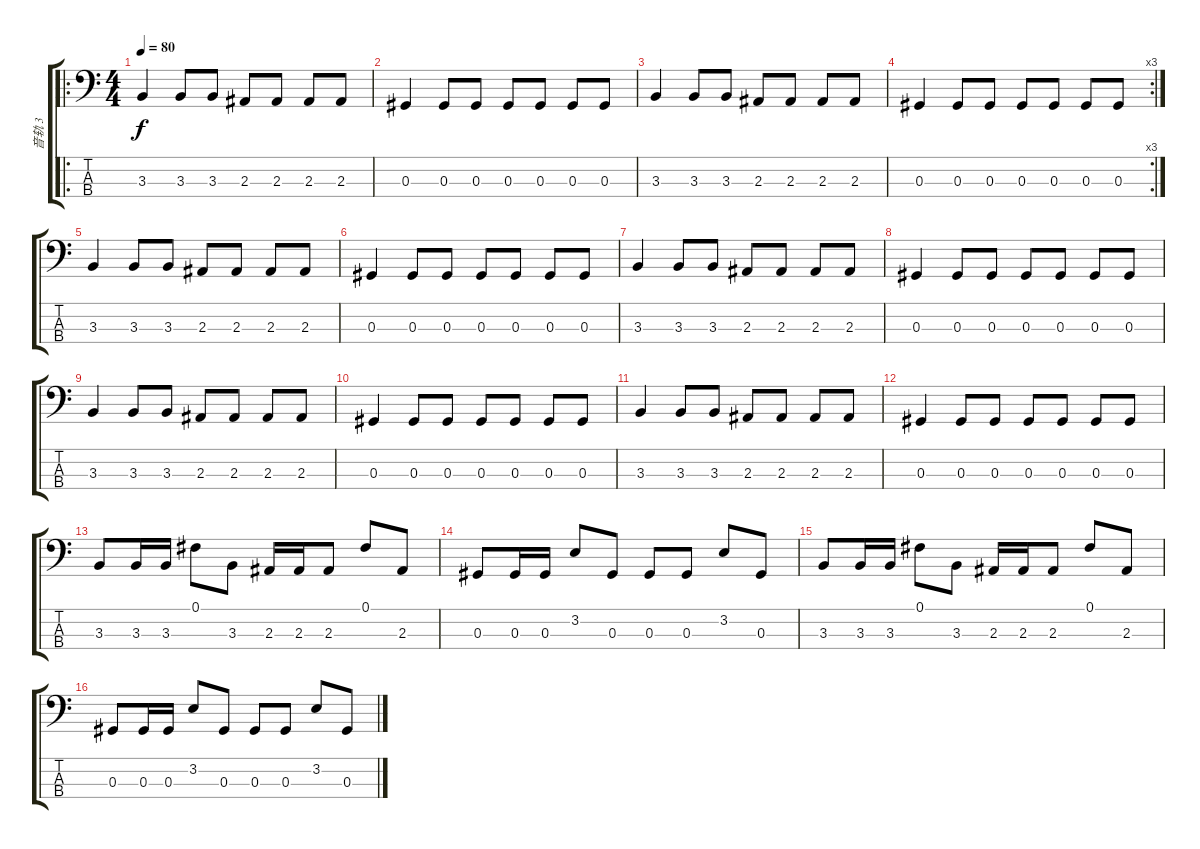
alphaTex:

\track ("音轨 3" "音轨 3") {instrument electricbassfinger}
\staff {score tabs}
\tuning (Gb2 Db2 Ab1 Eb1) {hide}
\ro
\ts (4 4)
\tempo 80
\clef f4
\ks c
3.3.4{dy f} 3.3.8 3.3.8 2.3.8 2.3.8 2.3.8 2.3.8 |
0.3.4 0.3.8 0.3.8 0.3.8 0.3.8 0.3.8 0.3.8 |
3.3.4 3.3.8 3.3.8 2.3.8 2.3.8 2.3.8 2.3.8 |
\rc 3
0.3.4 0.3.8 0.3.8 0.3.8 0.3.8 0.3.8 0.3.8 |
3.3.4 3.3.8 3.3.8 2.3.8 2.3.8 2.3.8 2.3.8 |
0.3.4 0.3.8 0.3.8 0.3.8 0.3.8 0.3.8 0.3.8 |
3.3.4 3.3.8 3.3.8 2.3.8 2.3.8 2.3.8 2.3.8 |
0.3.4 0.3.8 0.3.8 0.3.8 0.3.8 0.3.8 0.3.8 |
3.3.4 3.3.8 3.3.8 2.3.8 2.3.8 2.3.8 2.3.8 |
0.3.4 0.3.8 0.3.8 0.3.8 0.3.8 0.3.8 0.3.8 |
3.3.4 3.3.8 3.3.8 2.3.8 2.3.8 2.3.8 2.3.8 |
0.3.4 0.3.8 0.3.8 0.3.8 0.3.8 0.3.8 0.3.8 |
3.3.8 3.3.16 3.3.16 0.1.8 3.3.8 2.3.16 2.3.16 2.3.8 0.1.8 2.3.8 |
0.3.8 0.3.16 0.3.16 3.2.8 0.3.8 0.3.8 0.3.8 3.2.8 0.3.8 |
3.3.8 3.3.16 3.3.16 0.1.8 3.3.8 2.3.16 2.3.16 2.3.8 0.1.8 2.3.8 |
0.3.8 0.3.16 0.3.16 3.2.8 0.3.8 0.3.8 0.3.8 3.2.8 0.3.8
